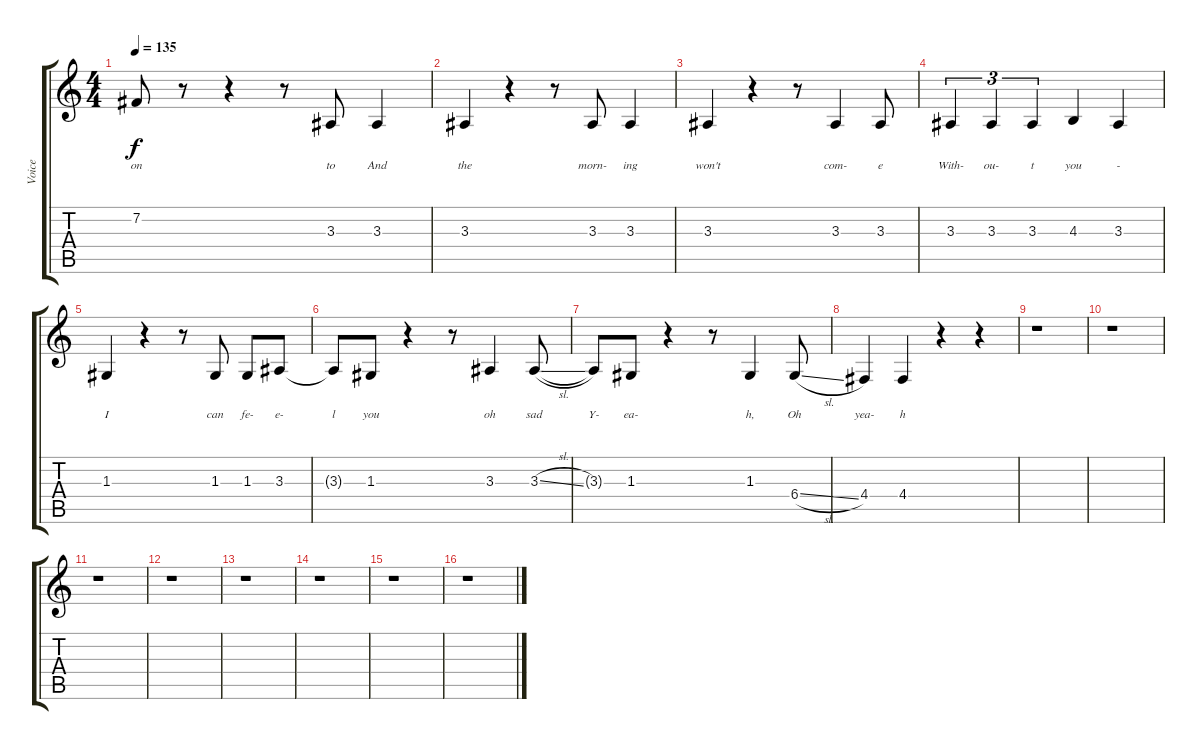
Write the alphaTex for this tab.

\track ("Voice" "Voice") {instrument acousticgrandpiano}
\staff {score tabs}
\tuning (E4 B3 G3 D3 A2 E2) {hide}
\ts (4 4)
\tempo 135
\clef g2
\ks c
7.2{t}.8{lyrics (0 "on") lyrics (1 "") lyrics (2 "") lyrics (3 "") lyrics (4 "") dy f} r.8 r.4 r.8 3.3.8{lyrics (0 "to") lyrics (1 "") lyrics (2 "") lyrics (3 "") lyrics (4 "")} 3.3.4{lyrics (0 "And") lyrics (1 "") lyrics (2 "") lyrics (3 "") lyrics (4 "")} |
3.3.4{lyrics (0 "the") lyrics (1 "") lyrics (2 "") lyrics (3 "") lyrics (4 "")} r.4 r.8 3.3.8{lyrics (0 "morn-") lyrics (1 "") lyrics (2 "") lyrics (3 "") lyrics (4 "")} 3.3.4{lyrics (0 "ing") lyrics (1 "") lyrics (2 "") lyrics (3 "") lyrics (4 "")} |
3.3.4{lyrics (0 "won't") lyrics (1 "") lyrics (2 "") lyrics (3 "") lyrics (4 "")} r.4 r.8 3.3.4{lyrics (0 "com-") lyrics (1 "") lyrics (2 "") lyrics (3 "") lyrics (4 "")} 3.3.8{lyrics (0 "e") lyrics (1 "") lyrics (2 "") lyrics (3 "") lyrics (4 "")} |
3.3.4{tu (3 2) lyrics (0 "With-") lyrics (1 "") lyrics (2 "") lyrics (3 "") lyrics (4 "")} 3.3.4{tu (3 2) lyrics (0 "ou-") lyrics (1 "") lyrics (2 "") lyrics (3 "") lyrics (4 "")} 3.3.4{tu (3 2) lyrics (0 "t") lyrics (1 "") lyrics (2 "") lyrics (3 "") lyrics (4 "")} 4.3.4{lyrics (0 "you") lyrics (1 "") lyrics (2 "") lyrics (3 "") lyrics (4 "")} 3.3.4{lyrics (0 "-") lyrics (1 "") lyrics (2 "") lyrics (3 "") lyrics (4 "")} |
1.3.4{lyrics (0 "I") lyrics (1 "") lyrics (2 "") lyrics (3 "") lyrics (4 "")} r.4 r.8 1.3.8{lyrics (0 "can") lyrics (1 "") lyrics (2 "") lyrics (3 "") lyrics (4 "")} 1.3.8{lyrics (0 "fe-") lyrics (1 "") lyrics (2 "") lyrics (3 "") lyrics (4 "")} 3.3.8{lyrics (0 "e-") lyrics (1 "") lyrics (2 "") lyrics (3 "") lyrics (4 "")} |
3.3{t}.8{lyrics (0 "l") lyrics (1 "") lyrics (2 "") lyrics (3 "") lyrics (4 "")} 1.3.8{lyrics (0 "you") lyrics (1 "") lyrics (2 "") lyrics (3 "") lyrics (4 "")} r.4 r.8 3.3.4{lyrics (0 "oh") lyrics (1 "") lyrics (2 "") lyrics (3 "") lyrics (4 "")} 3.3{sl}.8{lyrics (0 "sad") lyrics (1 "") lyrics (2 "") lyrics (3 "") lyrics (4 "")} |
3.3{t}.8{lyrics (0 "Y-") lyrics (1 "") lyrics (2 "") lyrics (3 "") lyrics (4 "")} 1.3.8{lyrics (0 "ea-") lyrics (1 "") lyrics (2 "") lyrics (3 "") lyrics (4 "")} r.4 r.8 1.3.4{lyrics (0 "h,") lyrics (1 "") lyrics (2 "") lyrics (3 "") lyrics (4 "")} 6.4{sl}.8{lyrics (0 "Oh") lyrics (1 "") lyrics (2 "") lyrics (3 "") lyrics (4 "")} |
4.4.4{lyrics (0 "yea-") lyrics (1 "") lyrics (2 "") lyrics (3 "") lyrics (4 "")} 4.4.4{lyrics (0 "h") lyrics (1 "") lyrics (2 "") lyrics (3 "") lyrics (4 "")} r.4 r.4 |
r.1 |
r.1 |
r.1 |
r.1 |
r.1 |
r.1 |
r.1 |
r.1
